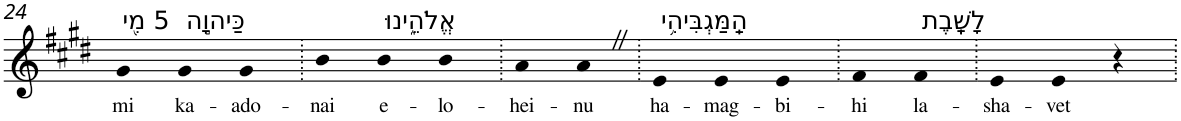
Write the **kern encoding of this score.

**kern	**text
*part1	*part1
*staff1	*staff1
*I"Piano	*
*I'Pno	*
!!LO:PB:g=z
*clefG2	*
*k[f#c#g#d#]	*
*E:	*
=24	=24
!LO:TX:a:t=5 מִ֭י	!
!	!LO:LY:b
4g#	mi
!LO:TX:a:t=כַּיהוָ֣ה	!
!	!LO:LY:b
4g#	ka-
!	!LO:LY:b
4g#	-ado-
=25.	=25.
!	!LO:LY:b
4b	-nai
!LO:TX:a:t=אֱלֹהֵ֑ינוּ	!
!	!LO:LY:b
4b	e-
!	!LO:LY:b
4b	-lo-
=26.	=26.
!	!LO:LY:b
4a	-hei-
!	!LO:LY:b
4aZ	-nu
=27.	=27.
!LO:TX:a:t=הַֽמַּגְבִּיהִ֥י	!
!	!LO:LY:b
4e	ha-
!	!LO:LY:b
4e	-mag-
!	!LO:LY:b
4e	-bi-
=28.	=28.
!	!LO:LY:b
4f#	-hi
!LO:TX:a:t=לָשָֽׁבֶת	!
!	!LO:LY:b
4f#	la-
=29.	=29.
!	!LO:LY:b
4e	-sha-
!	!LO:LY:b
4e	-vet
4r	.
=.	=.
*-	*-
